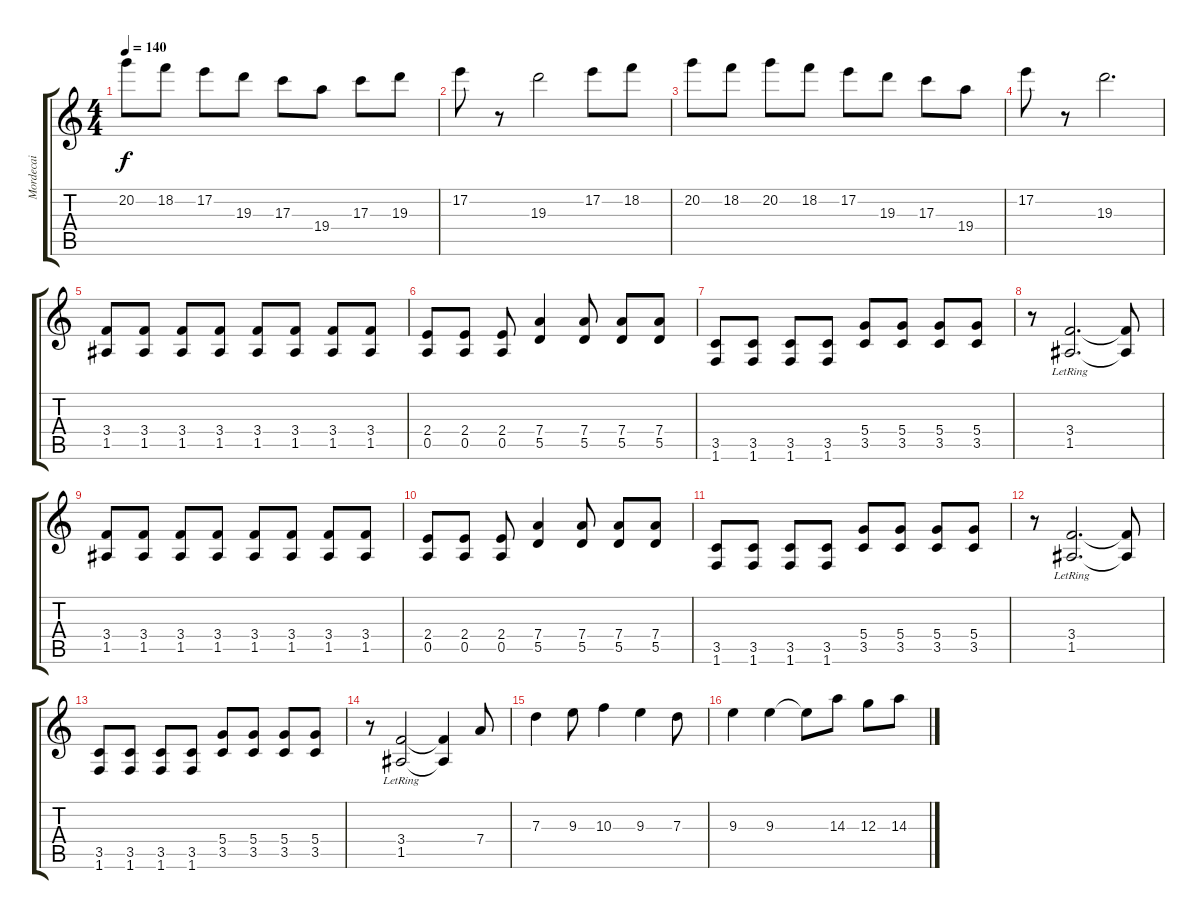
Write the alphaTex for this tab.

\track ("Mordecai" "Mordecai") {instrument overdrivenguitar}
\staff {score tabs}
\tuning (E4 B3 G3 D3 A2 E2) {hide}
\ts (4 4)
\tempo 140
\clef g2
\ks c
20.2.8{dy f} 18.2.8 17.2.8 19.3.8 17.3.8 19.4.8 17.3.8 19.3.8 |
17.2.8 r.8 19.3.2 17.2.8 18.2.8 |
20.2.8 18.2.8 20.2.8 18.2.8 17.2.8 19.3.8 17.3.8 19.4.8 |
17.2.8 r.8 19.3.2{d} |
(3.4 1.5).8 (3.4 1.5).8 (3.4 1.5).8 (3.4 1.5).8 (3.4 1.5).8 (3.4 1.5).8 (3.4 1.5).8 (3.4 1.5).8 |
(2.4 0.5).8 (2.4 0.5).8 (2.4 0.5).8 (7.4 5.5).4 (7.4 5.5).8 (7.4 5.5).8 (7.4 5.5).8 |
(3.5 1.6).8 (3.5 1.6).8 (3.5 1.6).8 (3.5 1.6).8 (5.4 3.5).8 (5.4 3.5).8 (5.4 3.5).8 (5.4 3.5).8 |
r.8 (3.4{lr} 1.5).2{d} (3.4{t} 1.5{t}).8 |
(3.4 1.5).8 (3.4 1.5).8 (3.4 1.5).8 (3.4 1.5).8 (3.4 1.5).8 (3.4 1.5).8 (3.4 1.5).8 (3.4 1.5).8 |
(2.4 0.5).8 (2.4 0.5).8 (2.4 0.5).8 (7.4 5.5).4 (7.4 5.5).8 (7.4 5.5).8 (7.4 5.5).8 |
(3.5 1.6).8 (3.5 1.6).8 (3.5 1.6).8 (3.5 1.6).8 (5.4 3.5).8 (5.4 3.5).8 (5.4 3.5).8 (5.4 3.5).8 |
r.8 (3.4{lr} 1.5).2{d} (3.4{t} 1.5{t}).8 |
(3.5 1.6).8 (3.5 1.6).8 (3.5 1.6).8 (3.5 1.6).8 (5.4 3.5).8 (5.4 3.5).8 (5.4 3.5).8 (5.4 3.5).8 |
r.8 (3.4{lr} 1.5).2 (3.4{t} 1.5{t}).4 7.4.8 |
7.3.4 9.3.8 10.3.4 9.3.4 7.3.8 |
9.3.4 9.3.4 9.3{t}.8 14.3.8 12.3.8 14.3.8
